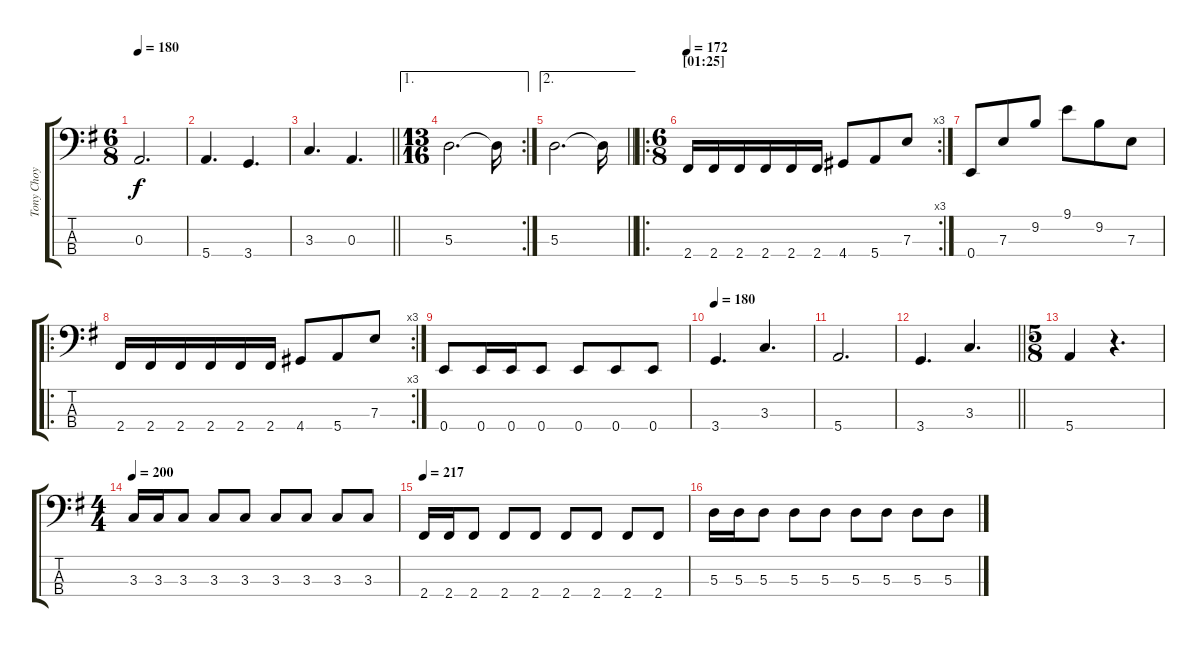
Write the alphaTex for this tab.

\track ("Tony Choy" "Tony Choy") {instrument electricbassfinger}
\staff {score tabs}
\tuning (G2 D2 A1 E1) {hide}
\ts (6 8)
\tempo 180
\clef f4
\ks g
0.3.2{d dy f} |
5.4.4{d} 3.4.4{d} |
\barLineRight lightlight
3.3.4{d} 0.3.4{d} |
\ae 1
\rc 2
\ts (13 16)
5.3.2{d} 5.3{t}.16 |
\ae 2
\barLineRight lightlight
5.3.2{d} 5.3{t}.16 |
\ro
\rc 3
\ts (6 8)
\section ("" "[01:25]")
\tempo 172
2.4.16 2.4.16 2.4.16 2.4.16 2.4.16 2.4.16 4.4.8 5.4.8 7.3.8 |
0.4.8 7.3.8 9.2.8 9.1.8 9.2.8 7.3.8 |
\ro
\rc 3
2.4.16 2.4.16 2.4.16 2.4.16 2.4.16 2.4.16 4.4.8 5.4.8 7.3.8 |
0.4.8 0.4.16 0.4.16 0.4.8 0.4.8 0.4.8 0.4.8 |
\tempo 180
3.4.4{d} 3.3.4{d} |
5.4.2{d} |
\barLineRight lightlight
3.4.4{d} 3.3.4{d} |
\ts (5 8)
5.4.4 r.4{d} |
\ts (4 4)
\tempo 200
3.3.16 3.3.16 3.3.8 3.3.8 3.3.8 3.3.8 3.3.8 3.3.8 3.3.8 |
\tempo 217
2.4.16 2.4.16 2.4.8 2.4.8 2.4.8 2.4.8 2.4.8 2.4.8 2.4.8 |
5.3.16 5.3.16 5.3.8 5.3.8 5.3.8 5.3.8 5.3.8 5.3.8 5.3.8
